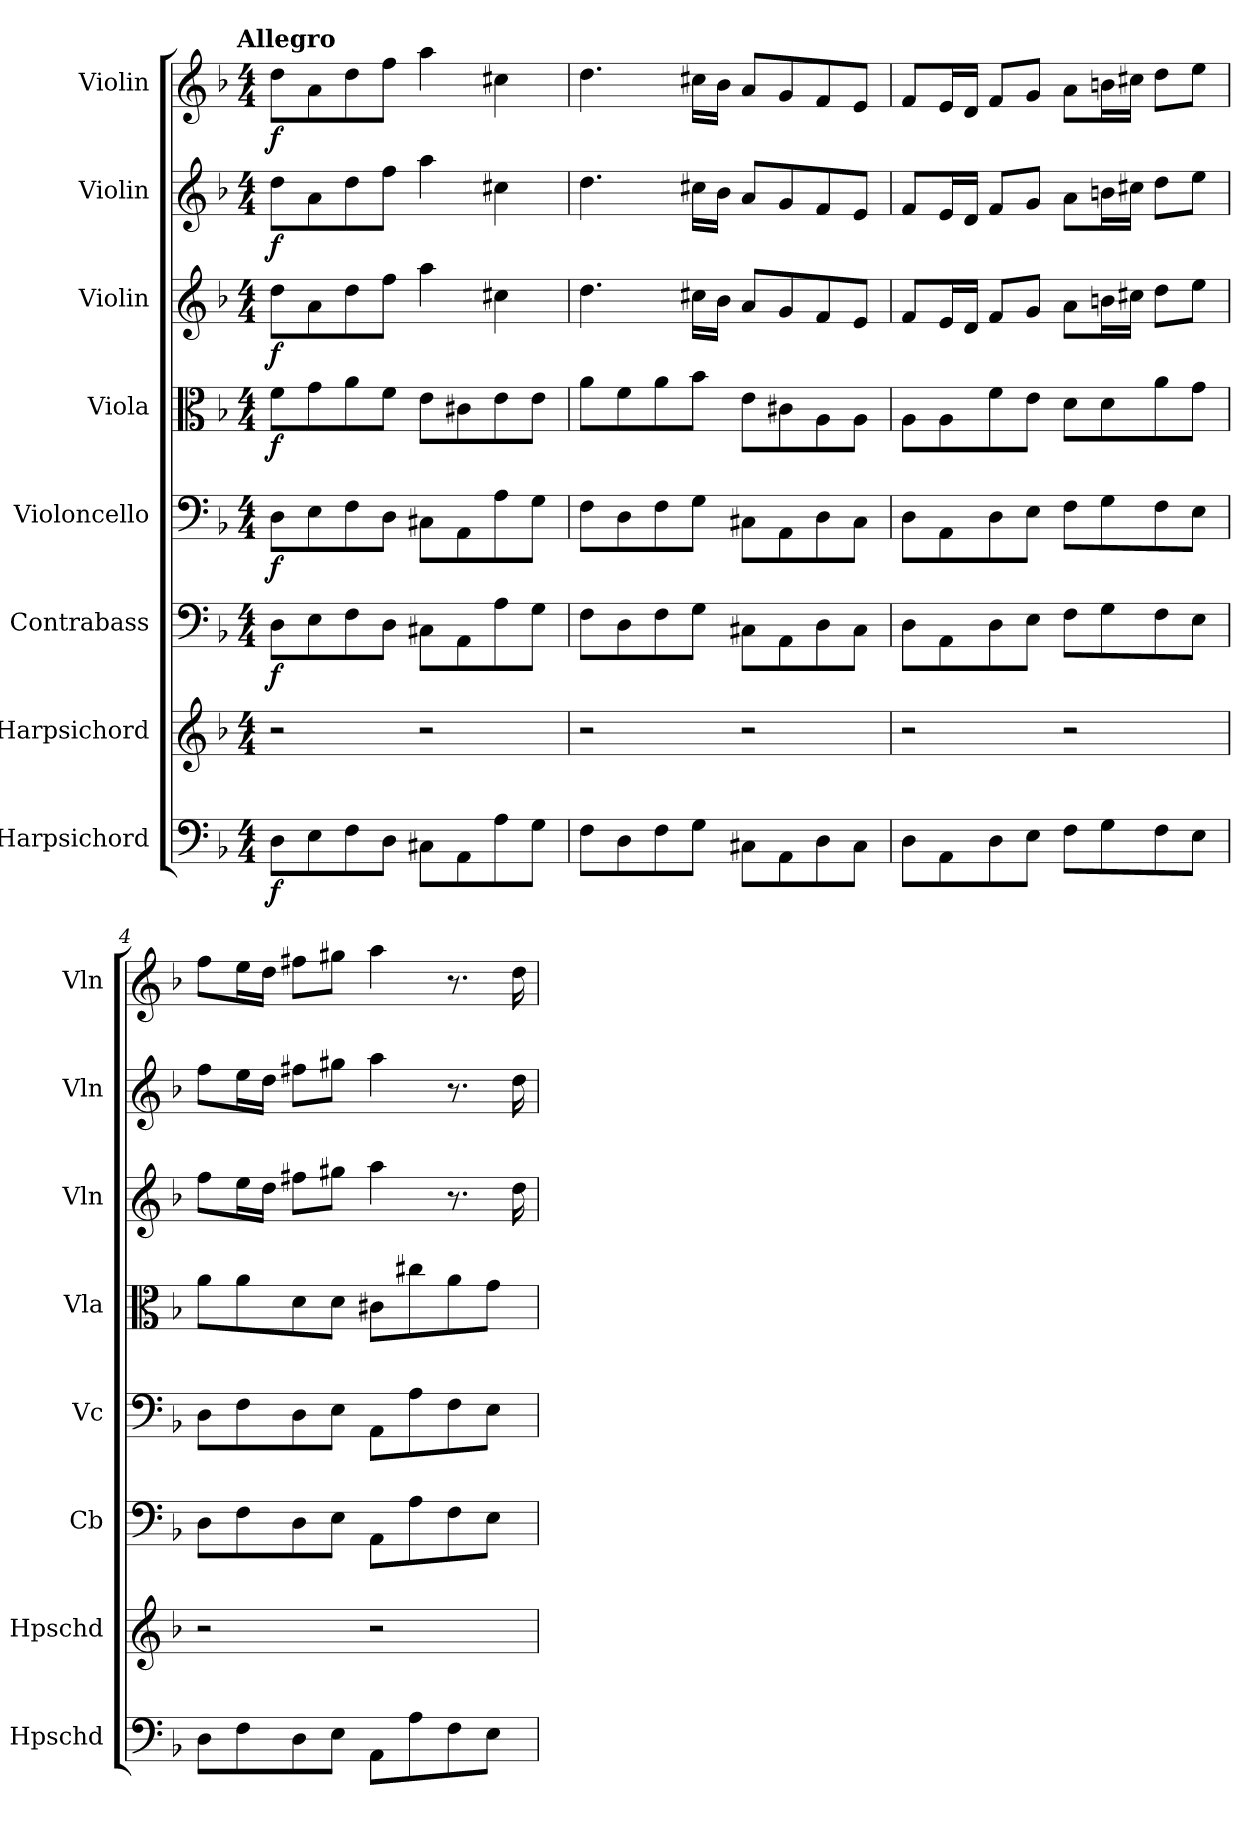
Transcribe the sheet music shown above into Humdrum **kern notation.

**kern	**dynam	**kern	**kern	**dynam	**kern	**dynam	**kern	**dynam	**kern	**dynam	**kern	**dynam	**kern	**dynam
*part8	*part8	*part7	*part6	*part6	*part5	*part5	*part4	*part4	*part3	*part3	*part2	*part2	*part1	*part1
*staff8	*staff8	*staff7	*staff6	*staff6	*staff5	*staff5	*staff4	*staff4	*staff3	*staff3	*staff2	*staff2	*staff1	*staff1
*I"Harpsichord	*	*I"Harpsichord	*I"Contrabass	*	*I"Violoncello	*	*I"Viola	*	*I"Violin	*	*I"Violin	*	*I"Violin	*
*I'Hpschd	*	*I'Hpschd	*I'Cb	*	*I'Vc	*	*I'Vla	*	*I'Vln	*	*I'Vln	*	*I'Vln	*
*clefF4	*	*clefG2	*clefF4	*	*clefF4	*	*clefC3	*	*clefG2	*	*clefG2	*	*clefG2	*
*k[b-]	*	*k[b-]	*k[b-]	*	*k[b-]	*	*k[b-]	*	*k[b-]	*	*k[b-]	*	*k[b-]	*
!!LO:TX:omd:t=Allegro
*M4/4	*	*M4/4	*M4/4	*	*M4/4	*	*M4/4	*	*M4/4	*	*M4/4	*	*M4/4	*
*MM120	*	*MM120	*MM120	*	*MM120	*	*MM120	*	*MM120	*	*MM120	*	*MM120	*
=1	=1	=1	=1	=1	=1	=1	=1	=1	=1	=1	=1	=1	=1	=1
8D\L	f	2r	8D\L	f	8D\L	f	8f\L	f	8dd\L	f	8dd\L	f	8dd\L	f
8E\	.	.	8E\	.	8E\	.	8g\	.	8a\	.	8a\	.	8a\	.
8F\	.	.	8F\	.	8F\	.	8a\	.	8dd\	.	8dd\	.	8dd\	.
8D\J	.	.	8D\J	.	8D\J	.	8f\J	.	8ff\J	.	8ff\J	.	8ff\J	.
8C#X\L	.	2r	8C#X\L	.	8C#X\L	.	8e\L	.	4aa\	.	4aa\	.	4aa\	.
8AA\	.	.	8AA\	.	8AA\	.	8c#X\	.	.	.	.	.	.	.
8A\	.	.	8A\	.	8A\	.	8e\	.	4cc#X\	.	4cc#X\	.	4cc#X\	.
8G\J	.	.	8G\J	.	8G\J	.	8e\J	.	.	.	.	.	.	.
=2	=2	=2	=2	=2	=2	=2	=2	=2	=2	=2	=2	=2	=2	=2
8F\L	.	2r	8F\L	.	8F\L	.	8a\L	.	4.dd\	.	4.dd\	.	4.dd\	.
8D\	.	.	8D\	.	8D\	.	8f\	.	.	.	.	.	.	.
8F\	.	.	8F\	.	8F\	.	8a\	.	.	.	.	.	.	.
8G\J	.	.	8G\J	.	8G\J	.	8b-\J	.	16cc#X\LL	.	16cc#X\LL	.	16cc#X\LL	.
.	.	.	.	.	.	.	.	.	16b-\JJ	.	16b-\JJ	.	16b-\JJ	.
8C#X\L	.	2r	8C#X\L	.	8C#X\L	.	8e\L	.	8a/L	.	8a/L	.	8a/L	.
8AA\	.	.	8AA\	.	8AA\	.	8c#X\	.	8g/	.	8g/	.	8g/	.
8D\	.	.	8D\	.	8D\	.	8A\	.	8f/	.	8f/	.	8f/	.
8C#\J	.	.	8C#\J	.	8C#\J	.	8A\J	.	8e/J	.	8e/J	.	8e/J	.
=3	=3	=3	=3	=3	=3	=3	=3	=3	=3	=3	=3	=3	=3	=3
8D\L	.	2r	8D\L	.	8D\L	.	8A\L	.	8f/L	.	8f/L	.	8f/L	.
8AA\	.	.	8AA\	.	8AA\	.	8A\	.	16e/L	.	16e/L	.	16e/L	.
.	.	.	.	.	.	.	.	.	16d/JJ	.	16d/JJ	.	16d/JJ	.
8D\	.	.	8D\	.	8D\	.	8f\	.	8f/L	.	8f/L	.	8f/L	.
8E\J	.	.	8E\J	.	8E\J	.	8e\J	.	8g/J	.	8g/J	.	8g/J	.
8F\L	.	2r	8F\L	.	8F\L	.	8d\L	.	8a\L	.	8a\L	.	8a\L	.
8G\	.	.	8G\	.	8G\	.	8d\	.	16bn\L	.	16bn\L	.	16bn\L	.
.	.	.	.	.	.	.	.	.	16cc#X\JJ	.	16cc#X\JJ	.	16cc#X\JJ	.
8F\	.	.	8F\	.	8F\	.	8a\	.	8dd\L	.	8dd\L	.	8dd\L	.
8E\J	.	.	8E\J	.	8E\J	.	8g\J	.	8ee\J	.	8ee\J	.	8ee\J	.
=4	=4	=4	=4	=4	=4	=4	=4	=4	=4	=4	=4	=4	=4	=4
8D\L	.	2r	8D\L	.	8D\L	.	8a\L	.	8ff\L	.	8ff\L	.	8ff\L	.
8F\	.	.	8F\	.	8F\	.	8a\	.	16ee\L	.	16ee\L	.	16ee\L	.
.	.	.	.	.	.	.	.	.	16dd\JJ	.	16dd\JJ	.	16dd\JJ	.
8D\	.	.	8D\	.	8D\	.	8d\	.	8ff#X\L	.	8ff#X\L	.	8ff#X\L	.
8E\J	.	.	8E\J	.	8E\J	.	8d\J	.	8gg#X\J	.	8gg#X\J	.	8gg#X\J	.
8AA\L	.	2r	8AA\L	.	8AA\L	.	8c#X\L	.	4aa\	.	4aa\	.	4aa\	.
8A\	.	.	8A\	.	8A\	.	8cc#X\	.	.	.	.	.	.	.
8F\	.	.	8F\	.	8F\	.	8a\	.	8.r	.	8.r	.	8.r	.
8E\J	.	.	8E\J	.	8E\J	.	8g\J	.	.	.	.	.	.	.
.	.	.	.	.	.	.	.	.	16dd\	.	16dd\	.	16dd\	.
=	=	=	=	=	=	=	=	=	=	=	=	=	=	=
*-	*-	*-	*-	*-	*-	*-	*-	*-	*-	*-	*-	*-	*-	*-
